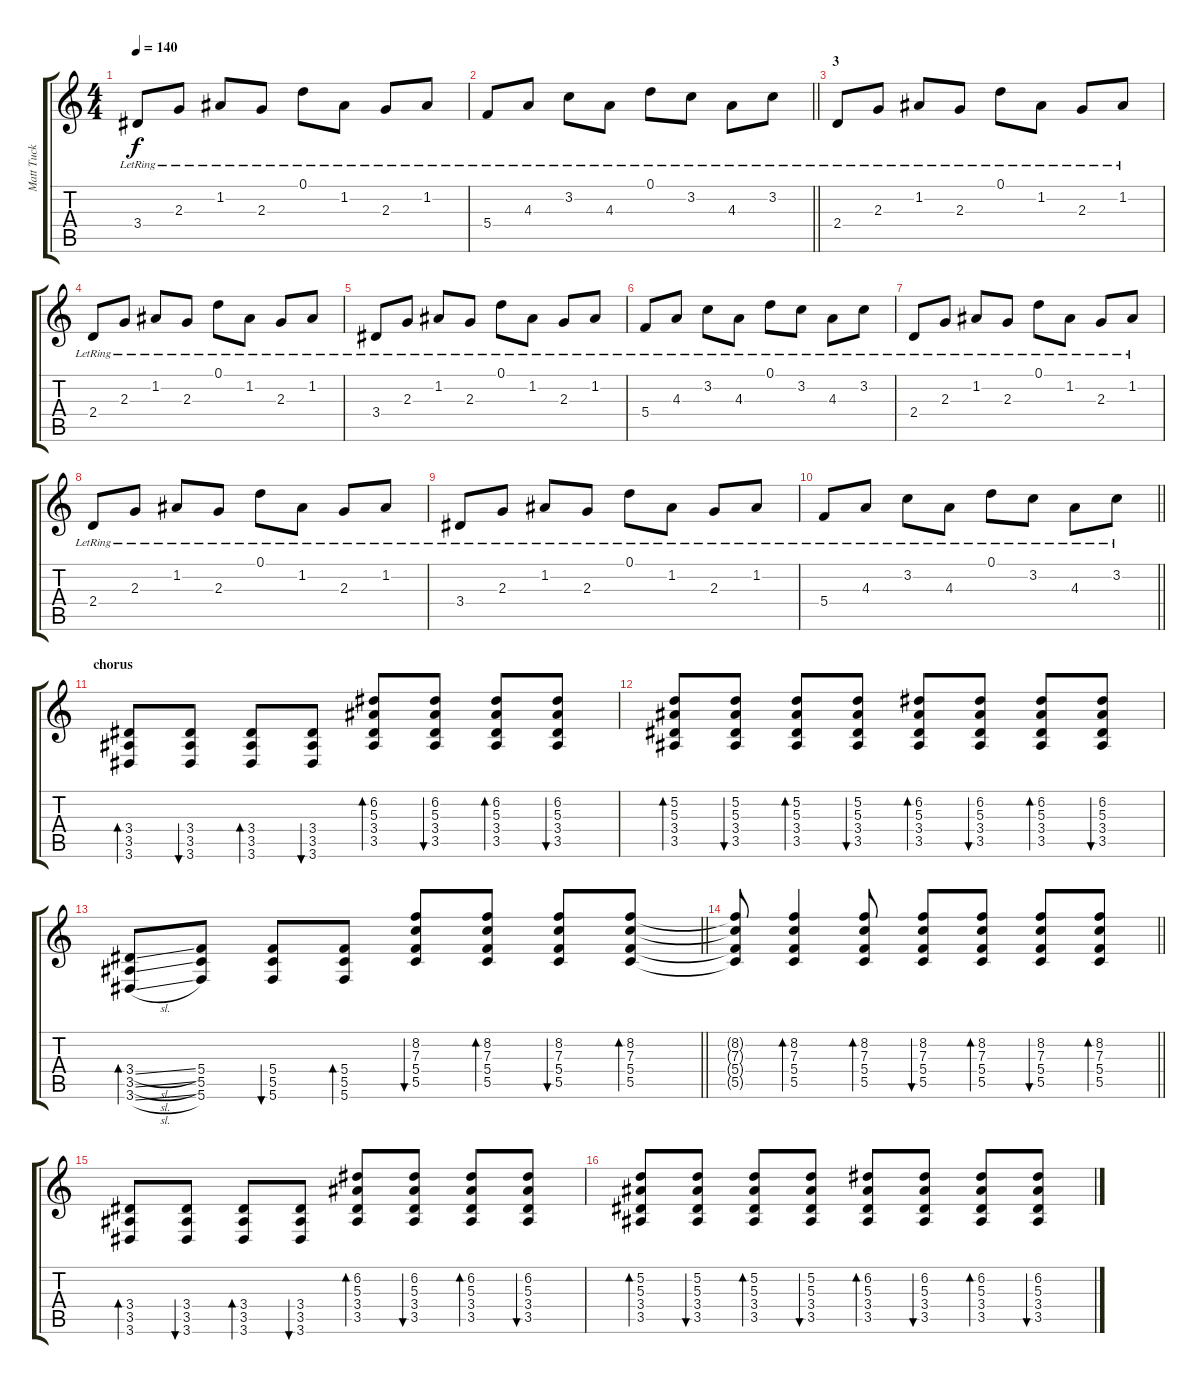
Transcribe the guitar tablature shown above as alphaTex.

\track ("Matt Tuck" "Matt Tuck") {instrument acousticguitarsteel}
\staff {score tabs}
\tuning (D4 A3 F3 C3 G2 C2) {hide}
\ts (4 4)
\tempo 140
\clef g2
\ks c
3.4{lr}.8{dy f} 2.3{lr}.8 1.2{lr}.8 2.3{lr}.8 0.1{lr}.8 1.2{lr}.8 2.3{lr}.8 1.2{lr}.8 |
\barLineRight lightlight
5.4{lr}.8 4.3{lr}.8 3.2{lr}.8 4.3{lr}.8 0.1{lr}.8 3.2{lr}.8 4.3{lr}.8 3.2{lr}.8 |
\section ("" "3")
2.4{lr}.8 2.3{lr}.8 1.2{lr}.8 2.3{lr}.8 0.1{lr}.8 1.2{lr}.8 2.3{lr}.8 1.2{lr}.8 |
2.4{lr}.8 2.3{lr}.8 1.2{lr}.8 2.3{lr}.8 0.1{lr}.8 1.2{lr}.8 2.3{lr}.8 1.2{lr}.8 |
3.4{lr}.8 2.3{lr}.8 1.2{lr}.8 2.3{lr}.8 0.1{lr}.8 1.2{lr}.8 2.3{lr}.8 1.2{lr}.8 |
5.4{lr}.8 4.3{lr}.8 3.2{lr}.8 4.3{lr}.8 0.1{lr}.8 3.2{lr}.8 4.3{lr}.8 3.2{lr}.8 |
2.4{lr}.8 2.3{lr}.8 1.2{lr}.8 2.3{lr}.8 0.1{lr}.8 1.2{lr}.8 2.3{lr}.8 1.2{lr}.8 |
2.4{lr}.8 2.3{lr}.8 1.2{lr}.8 2.3{lr}.8 0.1{lr}.8 1.2{lr}.8 2.3{lr}.8 1.2{lr}.8 |
3.4{lr}.8 2.3{lr}.8 1.2{lr}.8 2.3{lr}.8 0.1{lr}.8 1.2{lr}.8 2.3{lr}.8 1.2{lr}.8 |
\barLineRight lightlight
5.4{lr}.8 4.3{lr}.8 3.2{lr}.8 4.3{lr}.8 0.1{lr}.8 3.2{lr}.8 4.3{lr}.8 3.2{lr}.8 |
\section ("" "chorus")
(3.4 3.5 3.6).8{bd 60} (3.4 3.5 3.6).8{bu 60} (3.4 3.5 3.6).8{bd 60} (3.4 3.5 3.6).8{bu 60} (6.2 5.3 3.4 3.5).8{bd 60} (6.2 5.3 3.4 3.5).8{bu 60} (6.2 5.3 3.4 3.5).8{bd 60} (6.2 5.3 3.4 3.5).8{bu 60} |
(5.2 5.3 3.4 3.5).8{bd 60} (5.2 5.3 3.4 3.5).8{bu 60} (5.2 5.3 3.4 3.5).8{bd 60} (5.2 5.3 3.4 3.5).8{bu 60} (6.2 5.3 3.4 3.5).8{bd 60} (6.2 5.3 3.4 3.5).8{bu 60} (6.2 5.3 3.4 3.5).8{bd 60} (6.2 5.3 3.4 3.5).8{bu 60} |
\barLineRight lightlight
(3.4{sl} 3.5{sl} 3.6{sl}).8{bd 60} (5.4 5.5 5.6).8 (5.4 5.5 5.6).8{bu 60} (5.4 5.5 5.6).8{bd 60} (8.2 7.3 5.4 5.5).8{bu 60} (8.2 7.3 5.4 5.5).8{bd 60} (8.2 7.3 5.4 5.5).8{bu 60} (8.2 7.3 5.4 5.5).8{bd 60} |
\barLineRight lightlight
(8.2{t} 7.3{t} 5.4{t} 5.5{t}).8 (8.2 7.3 5.4 5.5).4{bd 120} (8.2 7.3 5.4 5.5).8{bd 120} (8.2 7.3 5.4 5.5).8{bu 120} (8.2 7.3 5.4 5.5).8{bd 120} (8.2 7.3 5.4 5.5).8{bu 120} (8.2 7.3 5.4 5.5).8{bd 120} |
(3.4 3.5 3.6).8{bd 60} (3.4 3.5 3.6).8{bu 60} (3.4 3.5 3.6).8{bd 60} (3.4 3.5 3.6).8{bu 60} (6.2 5.3 3.4 3.5).8{bd 60} (6.2 5.3 3.4 3.5).8{bu 60} (6.2 5.3 3.4 3.5).8{bd 60} (6.2 5.3 3.4 3.5).8{bu 60} |
(5.2 5.3 3.4 3.5).8{bd 60} (5.2 5.3 3.4 3.5).8{bu 60} (5.2 5.3 3.4 3.5).8{bd 60} (5.2 5.3 3.4 3.5).8{bu 60} (6.2 5.3 3.4 3.5).8{bd 60} (6.2 5.3 3.4 3.5).8{bu 60} (6.2 5.3 3.4 3.5).8{bd 60} (6.2 5.3 3.4 3.5).8{bu 60}
